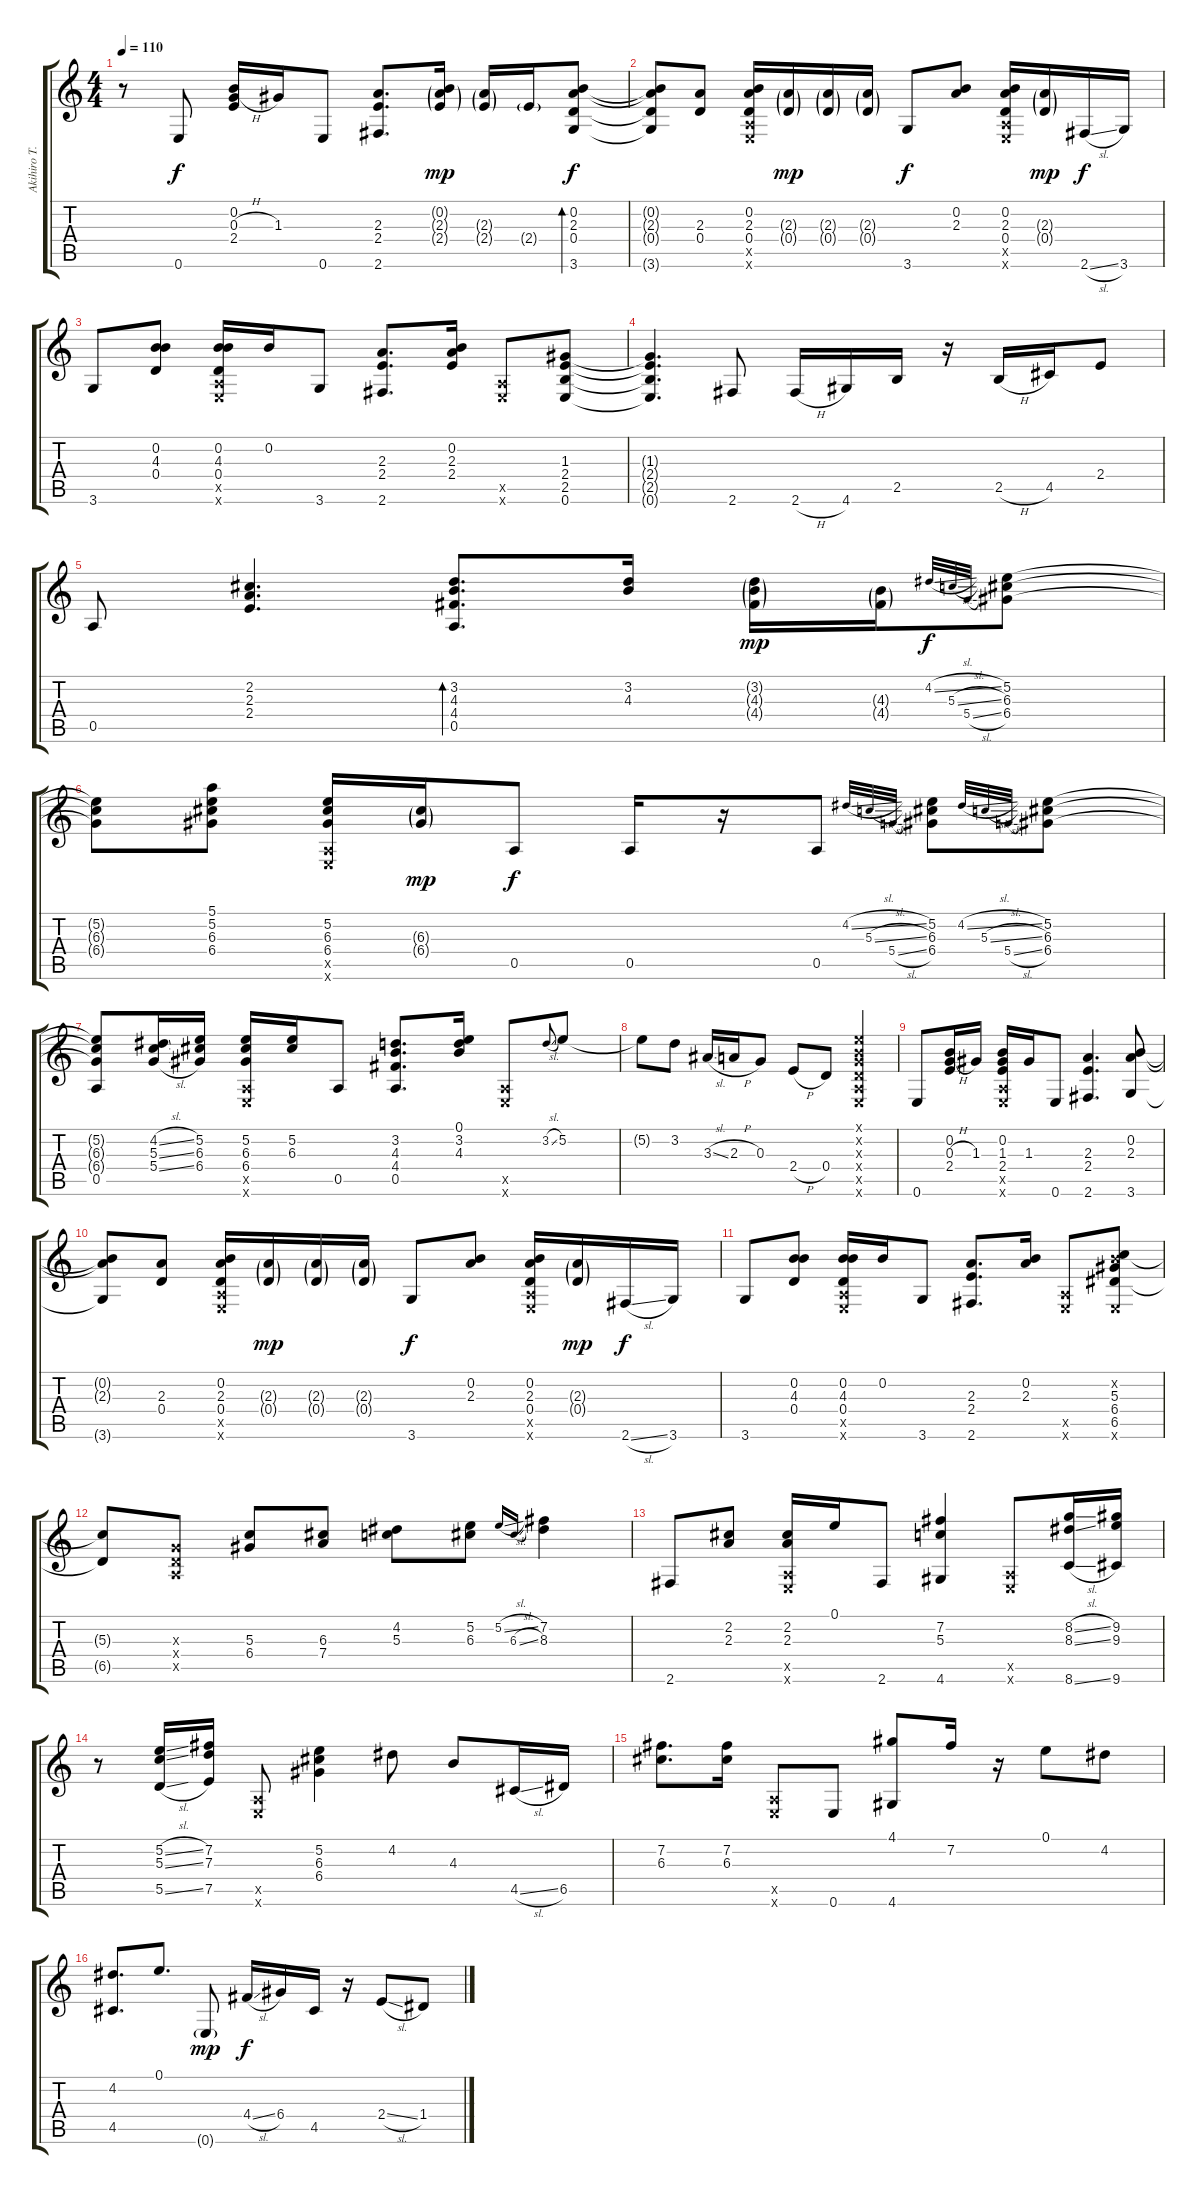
\track ("Akihiro T." "Akihiro T.") {instrument acousticguitarsteel}
\staff {score tabs}
\tuning (E4 B3 G3 D3 A2 E2) {hide}
\ts (4 4)
\tempo 110
\clef g2
\ks c
r.8{dy f} 0.6.8 (0.2 0.3{h} 2.4).16 1.3.16 0.6.8 (2.3 2.4 2.6).8{d} (0.2{g} 2.3{g} 2.4{g}).16{dy mp} (2.3{g} 2.4{g}).16 2.4{g}.16 (0.2 2.3 0.4 3.6).8{bd 60 dy f} |
(0.2{t} 2.3{t} 0.4{t} 3.6{t}).8 (2.3 0.4).8 (0.2 2.3 0.4 0.5{x} 0.6{x}).16 (2.3{g} 0.4{g}).16{dy mp} (2.3{g} 0.4{g}).16 (2.3{g} 0.4{g}).16 3.6.8{dy f} (0.2 2.3).8 (0.2 2.3 0.4 0.5{x} 0.6{x}).16 (2.3{g} 0.4{g}).16{dy mp} 2.6{sl}.16{dy f} 3.6.16 |
3.6.8 (0.2 4.3 0.4).8 (0.2 4.3 0.4 0.5{x} 0.6{x}).16 0.2.16 3.6.8 (2.3 2.4 2.6).8{d} (0.2 2.3 2.4).16 (0.5{x} 0.6{x}).8 (1.3 2.4 2.5 0.6).8 |
(1.3{t} 2.4{t} 2.5{t} 0.6{t}).4{d} 2.6.8 2.6{h}.16 4.6.16 2.5.16 r.16 2.5{h}.16 4.5.16 2.4.8 |
0.5.8 (2.2 2.3 2.4).4{d} (3.2 4.3 4.4 0.5).8{d bd 60} (3.2 4.3).16 (3.2{g} 4.3{g} 4.4{g}).16{dy mp} (4.3{g} 4.4{g}).16 4.2{sl}.32{gr onbeat dy f} 5.3{sl}.32{gr onbeat} 5.4{sl}.32{gr onbeat} (5.2 6.3 6.4).8 |
(5.2{t} 6.3{t} 6.4{t}).8 (5.1 5.2 6.3 6.4).8 (5.2 6.3 6.4 0.5{x} 0.6{x}).16 (6.3{g} 6.4{g}).16{dy mp} 0.5.8{dy f} 0.5.16 r.16 0.5.8 4.2{sl}.32{gr onbeat} 5.3{sl}.32{gr onbeat} 5.4{sl}.32{gr onbeat} (5.2 6.3 6.4).8 4.2{sl}.32{gr onbeat} 5.3{sl}.32{gr onbeat} 5.4{sl}.32{gr onbeat} (5.2 6.3 6.4).8 |
(5.2{t} 6.3{t} 6.4{t} 0.5).8 (4.2{sl} 5.3{sl} 5.4{sl}).16 (5.2 6.3 6.4).16 (5.2 6.3 6.4 0.5{x} 0.6{x}).16 (5.2 6.3).16 0.5.8 (3.2 4.3 4.4 0.5).8{d} (0.1 3.2 4.3).16 (0.5{x} 0.6{x}).8 3.2{sl}.8{gr onbeat} 5.2.8 |
5.2{t}.8 3.2.8 3.3{sl}.16 2.3{h}.16 0.3.8 2.4{h}.8 0.4.8 (0.1{x} 0.2{x} 0.3{x} 0.4{x} 0.5{x} 0.6{x}).4 |
0.6.8 (0.2 0.3{h} 2.4).16 1.3.16 (0.2 1.3 2.4 0.5{x} 0.6{x}).16 1.3.16 0.6.8 (2.3 2.4 2.6).4{d} (0.2 2.3 3.6).8 |
(0.2{t} 2.3{t} 3.6{t}).8 (2.3 0.4).8 (0.2 2.3 0.4 0.5{x} 0.6{x}).16 (2.3{g} 0.4{g}).16{dy mp} (2.3{g} 0.4{g}).16 (2.3{g} 0.4{g}).16 3.6.8{dy f} (0.2 2.3).8 (0.2 2.3 0.4 0.5{x} 0.6{x}).16 (2.3{g} 0.4{g}).16{dy mp} 2.6{sl}.16{dy f} 3.6.16 |
3.6.8 (0.2 4.3 0.4).8 (0.2 4.3 0.4 0.5{x} 0.6{x}).16 0.2.16 3.6.8 (2.3 2.4 2.6).8{d} (0.2 2.3).16 (0.5{x} 0.6{x}).8 (0.2{x} 5.3 6.4 6.5 0.6{x}).8 |
(5.3{t} 6.5{t}).8 (0.3{x} 0.4{x} 0.5{x}).8 (5.3 6.4).8 (6.3 7.4).8 (4.2 5.3).8 (5.2 6.3).8 5.2{sl}.16{gr onbeat} 6.3{sl}.16{gr onbeat} (7.2 8.3).4 |
2.6.8 (2.2 2.3).8 (2.2 2.3 0.5{x} 0.6{x}).16 0.1.16 2.6.8 (7.2 5.3 4.6).4 (0.5{x} 0.6{x}).8 (8.2{sl} 8.3{sl} 8.6{sl}).16 (9.2 9.3 9.6).16 |
r.8 (5.2{sl} 5.3{sl} 5.5{sl}).16 (7.2 7.3 7.5).16 (0.5{x} 0.6{x}).8 (5.2 6.3 6.4).4 4.2.8 4.3.8 4.5{sl}.16 6.5.16 |
(7.2 6.3).8{d} (7.2 6.3).16 (0.5{x} 0.6{x}).8 0.6.8 (4.1 4.6).8 7.2.16 r.16 0.1.8 4.2.8 |
(4.2 4.5).8{d} 0.1.8{d} 0.6{g}.8{dy mp} 4.4{sl}.16{dy f} 6.4.16 4.5.16 r.16 2.4{sl}.8 1.4.8
